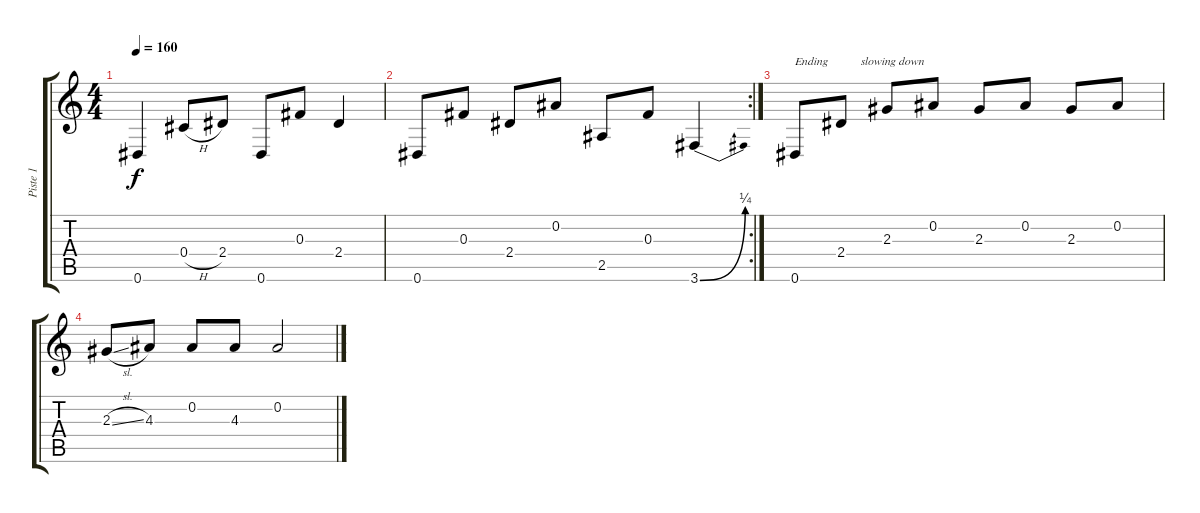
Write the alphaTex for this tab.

\track ("Piste 1" "Piste 1") {instrument acousticguitarsteel}
\staff {score tabs}
\tuning (Eb4 Bb3 Gb3 Db3 Ab2 Eb2) {hide}
\ts (4 4)
\tempo 160
\clef g2
\ks c
0.6.4{dy f} 0.4{h}.8 2.4.8 0.6.8 0.3.8 2.4.4 |
\rc 2
0.6.8 0.3.8 2.4.8 0.2.8 2.5.8 0.3.8 3.6{be (bend 0 0 60 1)}.4 |
0.6.8{txt "Ending           slowing down"} 2.4.8 2.3.8 0.2.8 2.3.8 0.2.8 2.3.8 0.2.8 |
2.3{sl}.8 4.3.8 0.2.8 4.3.8 0.2.2
